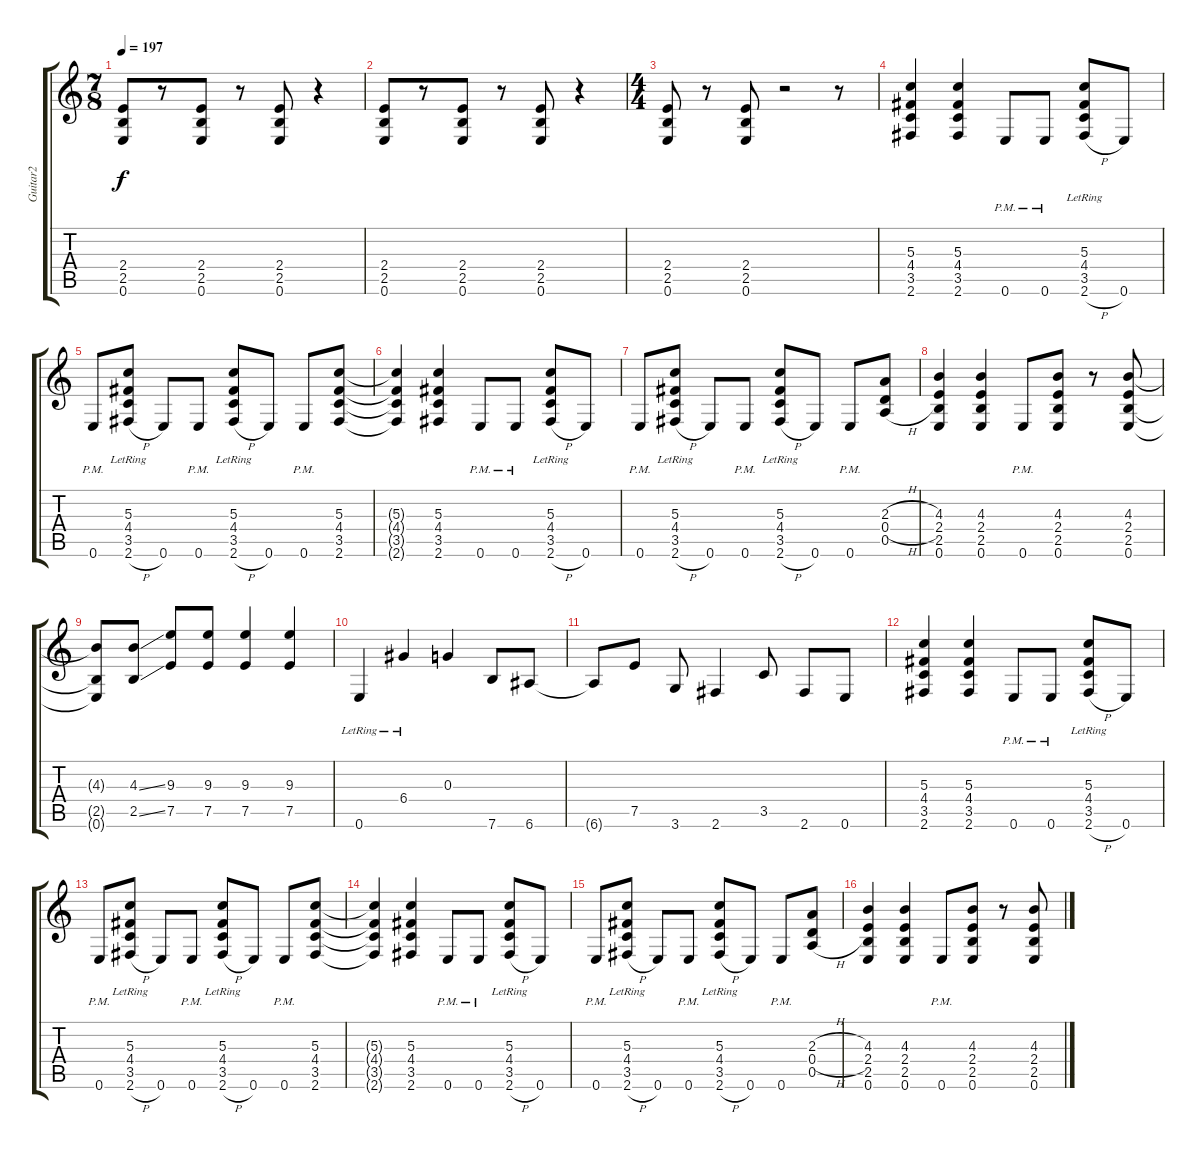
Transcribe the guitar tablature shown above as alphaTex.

\track ("Guitar2" "Guitar2") {instrument distortionguitar}
\staff {score tabs}
\tuning (E4 B3 G3 D3 A2 E2) {hide}
\ts (7 8)
\tempo 197
\clef g2
\ks c
(2.4 2.5 0.6).8{dy f} r.8 (2.4 2.5 0.6).8 r.8 (2.4 2.5 0.6).8 r.4 |
(2.4 2.5 0.6).8 r.8 (2.4 2.5 0.6).8 r.8 (2.4 2.5 0.6).8 r.4 |
\ts (4 4)
(2.4 2.5 0.6).8 r.8 (2.4 2.5 0.6).8 r.2 r.8 |
(5.3 4.4 3.5 2.6).4 (5.3 4.4 3.5 2.6).4 0.6{pm}.8 0.6{pm}.8 (5.3{lr} 4.4{lr} 3.5{lr} 2.6{h}).8 0.6.8 |
0.6{pm}.8 (5.3{lr} 4.4{lr} 3.5{lr} 2.6{h}).8 0.6.8 0.6{pm}.8 (5.3{lr} 4.4{lr} 3.5{lr} 2.6{h}).8 0.6.8 0.6{pm}.8 (5.3 4.4 3.5 2.6).8 |
(5.3{t} 4.4{t} 3.5{t} 2.6{t}).4 (5.3 4.4 3.5 2.6).4 0.6{pm}.8 0.6{pm}.8 (5.3{lr} 4.4{lr} 3.5{lr} 2.6{h}).8 0.6.8 |
0.6{pm}.8 (5.3{lr} 4.4{lr} 3.5{lr} 2.6{h}).8 0.6.8 0.6{pm}.8 (5.3{lr} 4.4{lr} 3.5{lr} 2.6{h}).8 0.6.8 0.6{pm}.8 (2.3{h} 0.4{h} 0.5{h}).8 |
(4.3 2.4 2.5 0.6).4 (4.3 2.4 2.5 0.6).4 0.6{pm}.8 (4.3 2.4 2.5 0.6).8 r.8 (4.3 2.4 2.5 0.6).8 |
(4.3{t} 2.5{t} 0.6{t}).8 (4.3{ss} 2.5{ss}).8 (9.3 7.5).8 (9.3 7.5).8 (9.3 7.5).4 (9.3 7.5).4 |
0.6{lr}.4 6.4{lr}.4 0.3.4 7.6.8 6.6.8 |
6.6{t}.8 7.5.8 3.6.8 2.6.4 3.5.8 2.6.8 0.6.8 |
(5.3 4.4 3.5 2.6).4 (5.3 4.4 3.5 2.6).4 0.6{pm}.8 0.6{pm}.8 (5.3{lr} 4.4{lr} 3.5{lr} 2.6{h}).8 0.6.8 |
0.6{pm}.8 (5.3{lr} 4.4{lr} 3.5{lr} 2.6{h}).8 0.6.8 0.6{pm}.8 (5.3{lr} 4.4{lr} 3.5{lr} 2.6{h}).8 0.6.8 0.6{pm}.8 (5.3 4.4 3.5 2.6).8 |
(5.3{t} 4.4{t} 3.5{t} 2.6{t}).4 (5.3 4.4 3.5 2.6).4 0.6{pm}.8 0.6{pm}.8 (5.3{lr} 4.4{lr} 3.5{lr} 2.6{h}).8 0.6.8 |
0.6{pm}.8 (5.3{lr} 4.4{lr} 3.5{lr} 2.6{h}).8 0.6.8 0.6{pm}.8 (5.3{lr} 4.4{lr} 3.5{lr} 2.6{h}).8 0.6.8 0.6{pm}.8 (2.3{h} 0.4{h} 0.5{h}).8 |
(4.3 2.4 2.5 0.6).4 (4.3 2.4 2.5 0.6).4 0.6{pm}.8 (4.3 2.4 2.5 0.6).8 r.8 (4.3 2.4 2.5 0.6).8
